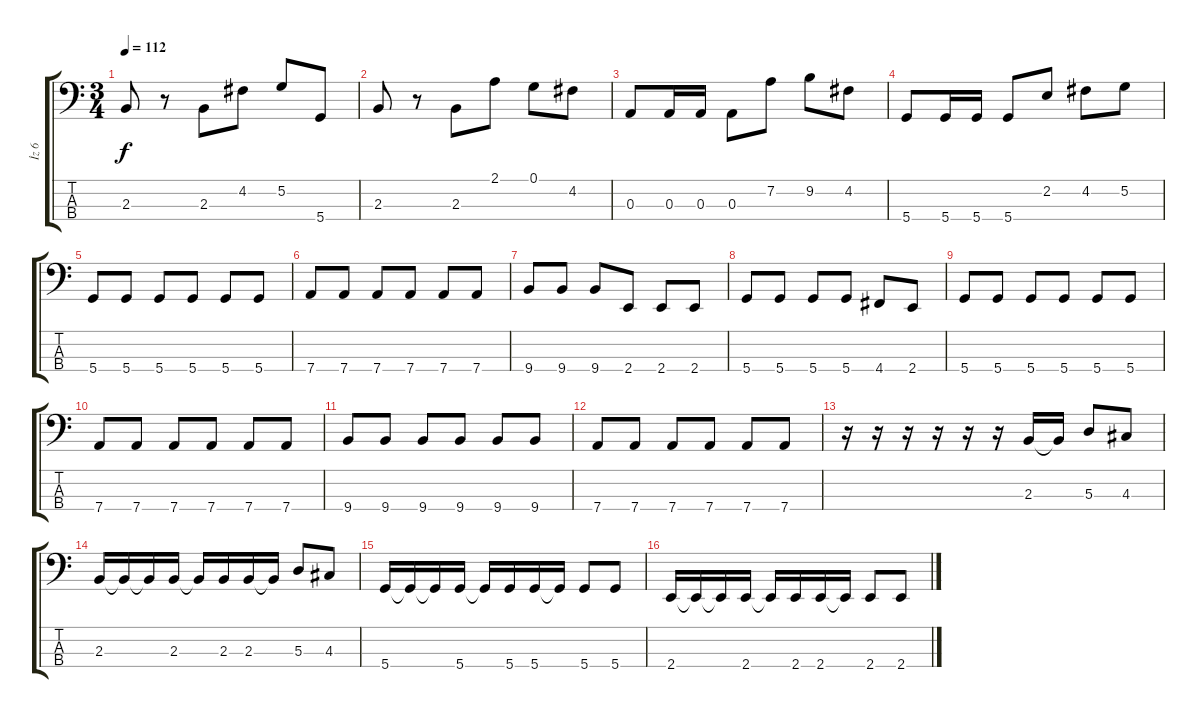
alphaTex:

\track ("İz 6" "İz 6") {instrument electricbassfinger}
\staff {score tabs}
\tuning (G2 D2 A1 D1) {hide}
\ts (3 4)
\tempo 112
\clef f4
\ks c
2.3.8{dy f} r.8 2.3.8 4.2.8 5.2.8 5.4.8 |
2.3.8 r.8 2.3.8 2.1.8 0.1.8 4.2.8 |
0.3.8 0.3.16 0.3.16 0.3.8 7.2.8 9.2.8 4.2.8 |
5.4.8 5.4.16 5.4.16 5.4.8 2.2.8 4.2.8 5.2.8 |
5.4.8 5.4.8 5.4.8 5.4.8 5.4.8 5.4.8 |
7.4.8 7.4.8 7.4.8 7.4.8 7.4.8 7.4.8 |
9.4.8 9.4.8 9.4.8 2.4.8 2.4.8 2.4.8 |
5.4.8 5.4.8 5.4.8 5.4.8 4.4.8 2.4.8 |
5.4.8 5.4.8 5.4.8 5.4.8 5.4.8 5.4.8 |
7.4.8 7.4.8 7.4.8 7.4.8 7.4.8 7.4.8 |
9.4.8 9.4.8 9.4.8 9.4.8 9.4.8 9.4.8 |
7.4.8 7.4.8 7.4.8 7.4.8 7.4.8 7.4.8 |
r.16 r.16 r.16 r.16 r.16 r.16 2.3.16 2.3{t}.16 5.3.8 4.3.8 |
2.3.16 2.3{t}.16 2.3{t}.16 2.3.16 2.3{t}.16 2.3.16 2.3.16 2.3{t}.16 5.3.8 4.3.8 |
5.4.16 5.4{t}.16 5.4{t}.16 5.4.16 5.4{t}.16 5.4.16 5.4.16 5.4{t}.16 5.4.8 5.4.8 |
2.4.16 2.4{t}.16 2.4{t}.16 2.4.16 2.4{t}.16 2.4.16 2.4.16 2.4{t}.16 2.4.8 2.4.8
